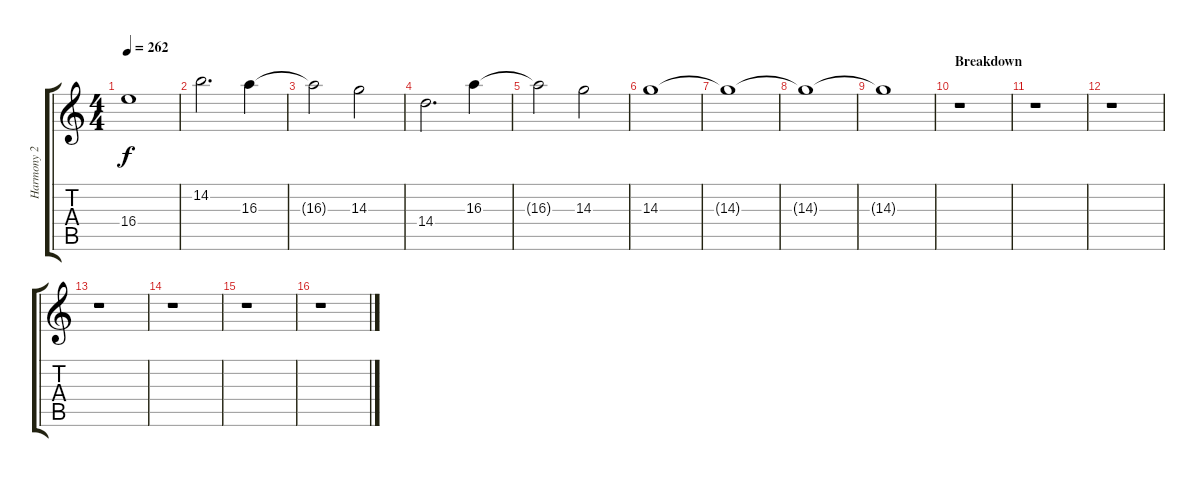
\track ("Harmony 2" "Harmony 2") {instrument overdrivenguitar}
\staff {score tabs}
\tuning (D4 A3 F3 C3 G2 C2) {hide}
\ts (4 4)
\tempo 262
\clef g2
\ks aminor
16.4{t}.1{dy f} |
14.2.2{d} 16.3.4 |
16.3{t}.2 14.3.2 |
14.4.2{d} 16.3.4 |
16.3{t}.2 14.3.2 |
14.3.1 |
14.3{t}.1 |
14.3{t}.1 |
14.3{t}.1 |
\section ("" "Breakdown")
r.1 |
r.1 |
r.1 |
r.1 |
r.1 |
r.1 |
r.1
